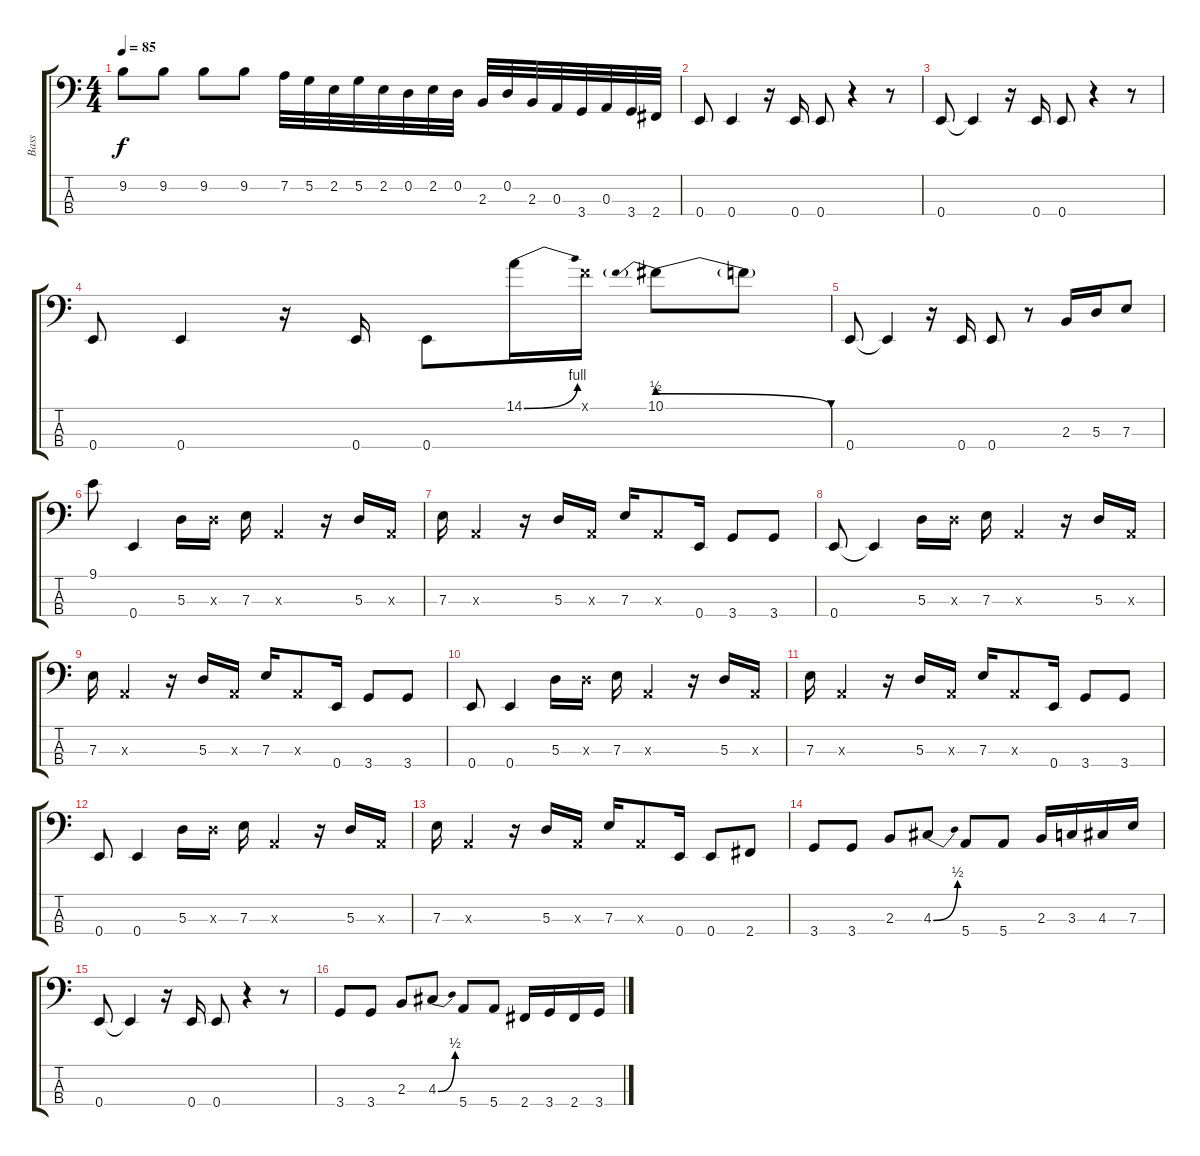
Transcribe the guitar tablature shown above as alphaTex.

\track ("Bass" "Bass") {instrument slapbass1}
\staff {score tabs}
\tuning (G2 D2 A1 E1) {hide}
\ts (4 4)
\tempo 85
\clef f4
\ks c
9.2.8{dy f} 9.2.8 9.2.8 9.2.8 7.2.32 5.2.32 2.2.32 5.2.32 2.2.32 0.2.32 2.2.32 0.2.32 2.3.32 0.2.32 2.3.32 0.3.32 3.4.32 0.3.32 3.4.32 2.4.32 |
0.4.8 0.4.4 r.16 0.4.16 0.4.8 r.4 r.8 |
0.4.8 0.4{t}.4 r.16 0.4.16 0.4.8 r.4 r.8 |
0.4.8 0.4.4 r.16 0.4.16 0.4.8 14.1{be (bend 0 0 60 4)}.16 10.1{x}.16 10.1{be (prebendrelease 0 2 60 0)}.8 10.1{t}.8 |
0.4.8 0.4{t}.4 r.16 0.4.16 0.4.8 r.8 2.3.16 5.3.16 7.3.8 |
9.1.8 0.4.4 5.3.16 5.3{x}.16 7.3.16 0.3{x}.4 r.16 5.3.16 0.3{x}.16 |
7.3.16 0.3{x}.4 r.16 5.3.16 0.3{x}.16 7.3.16 0.3{x}.8 0.4.16 3.4.8 3.4.8 |
0.4.8 0.4{t}.4 5.3.16 5.3{x}.16 7.3.16 0.3{x}.4 r.16 5.3.16 0.3{x}.16 |
7.3.16 0.3{x}.4 r.16 5.3.16 0.3{x}.16 7.3.16 0.3{x}.8 0.4.16 3.4.8 3.4.8 |
0.4.8 0.4.4 5.3.16 5.3{x}.16 7.3.16 0.3{x}.4 r.16 5.3.16 0.3{x}.16 |
7.3.16 0.3{x}.4 r.16 5.3.16 0.3{x}.16 7.3.16 0.3{x}.8 0.4.16 3.4.8 3.4.8 |
0.4.8 0.4.4 5.3.16 5.3{x}.16 7.3.16 0.3{x}.4 r.16 5.3.16 0.3{x}.16 |
7.3.16 0.3{x}.4 r.16 5.3.16 0.3{x}.16 7.3.16 0.3{x}.8 0.4.16 0.4.8 2.4.8 |
3.4.8 3.4.8 2.3.8 4.3{be (bend 0 0 60 2)}.8 5.4.8 5.4.8 2.3.16 3.3.16 4.3.16 7.3.16 |
0.4.8 0.4{t}.4 r.16 0.4.16 0.4.8 r.4 r.8 |
3.4.8 3.4.8 2.3.8 4.3{be (bend 0 0 60 2)}.8 5.4.8 5.4.8 2.4.16 3.4.16 2.4.16 3.4.16
